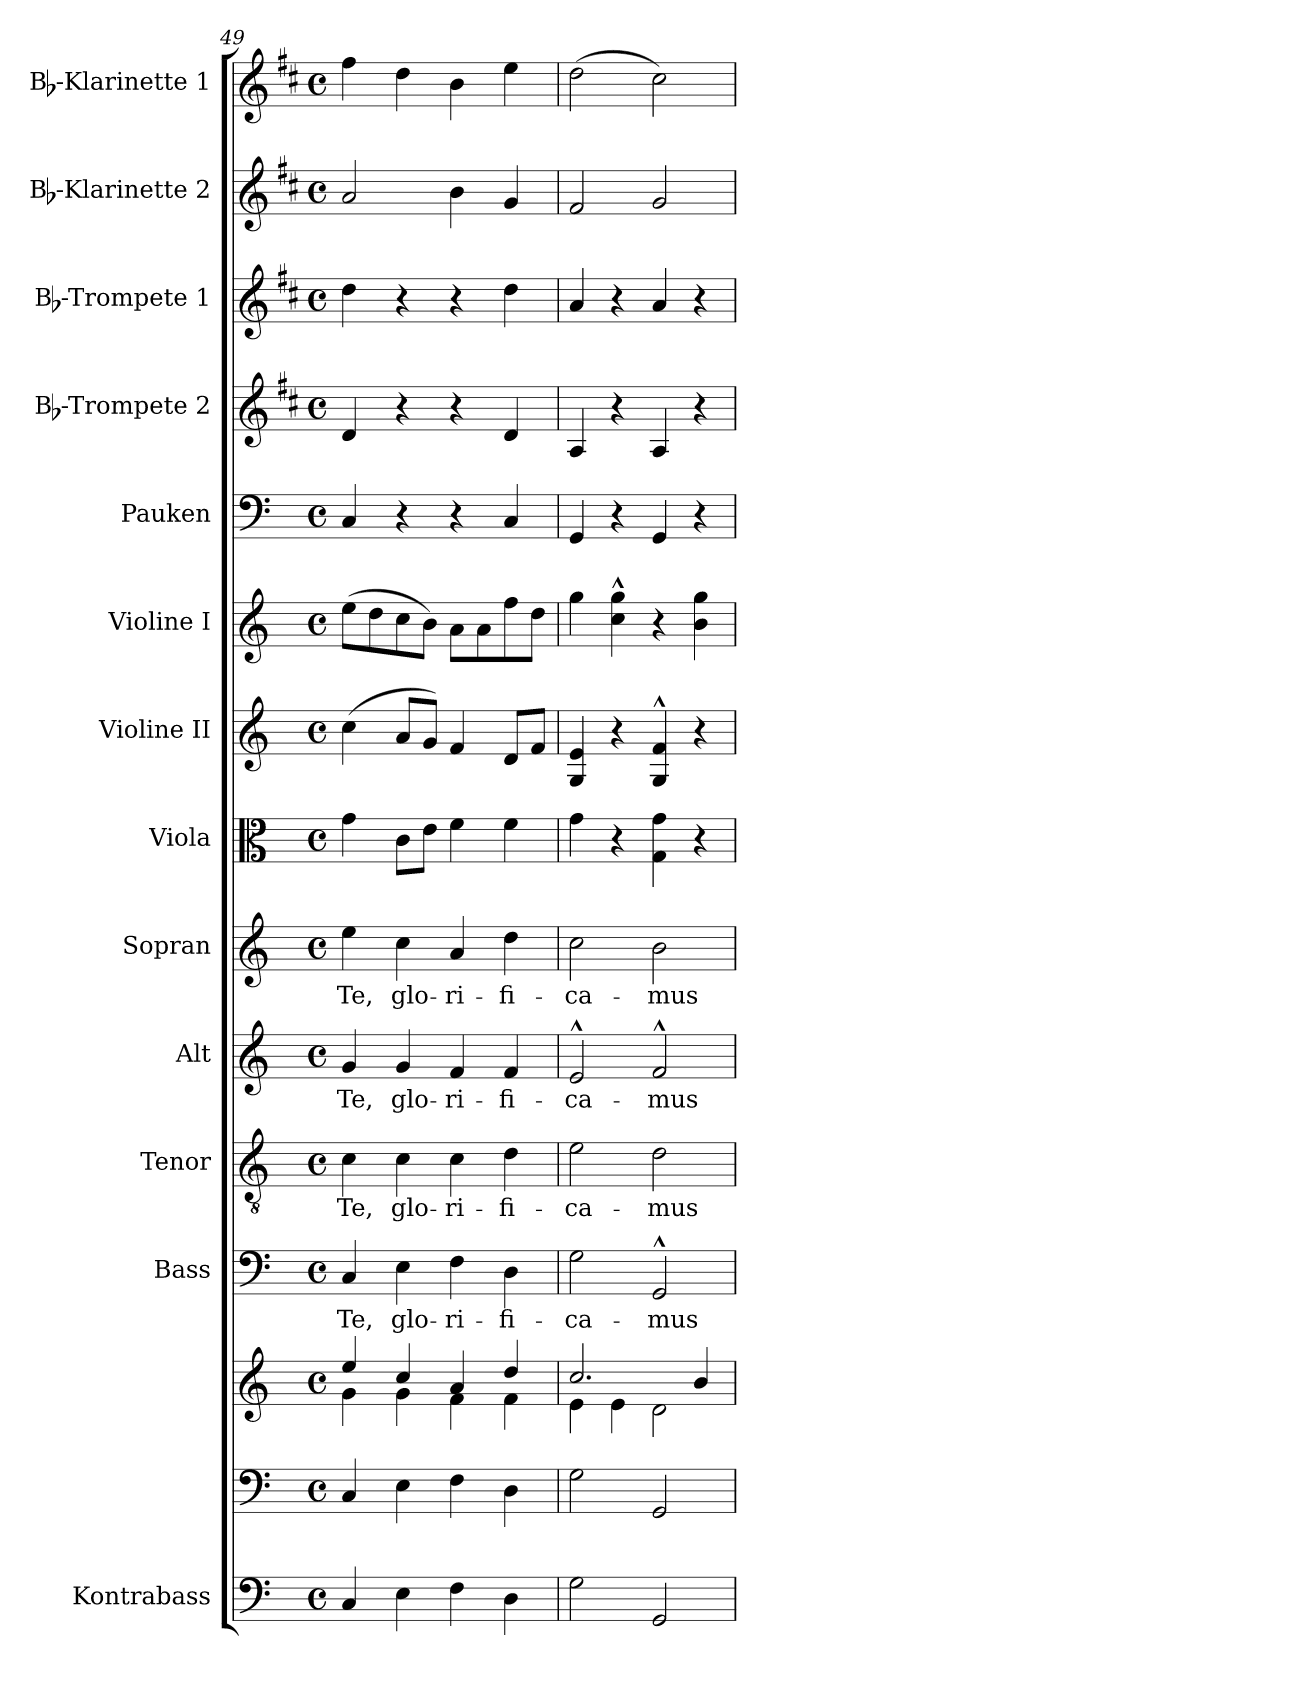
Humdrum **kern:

**kern	**kern	**kern	**kern	**text	**kern	**text	**kern	**text	**kern	**text	**kern	**kern	**kern	**kern	**kern	**kern	**kern	**kern
*part14	*part13	*part13	*part12	*part12	*part11	*part11	*part10	*part10	*part9	*part9	*part8	*part7	*part6	*part5	*part4	*part3	*part2	*part1
*staff15	*staff14	*staff13	*staff12	*staff12	*staff11	*staff11	*staff10	*staff10	*staff9	*staff9	*staff8	*staff7	*staff6	*staff5	*staff4	*staff3	*staff2	*staff1
*I"Kontrabass	*	*	*I"Bass	*	*I"Tenor	*	*I"Alt	*	*I"Sopran	*	*I"Viola	*I"Violine II	*I"Violine I	*I"Pauken	*I"Bb-Trompete 2	*I"Bb-Trompete 1	*I"Bb-Klarinette 2	*I"Bb-Klarinette 1
*I'Kb.	*	*	*I'B.	*	*I'T.	*	*I'A.	*	*I'S.	*	*I'Vla.	*I'Vl. II	*I'Vl. I	*I'Pk.	*I'Bb Trp. 2	*I'Bb Trp. 1	*I'Bb Kl. 2	*I'Bb Kl. 1
*clefF4	*clefF4	*clefG2	*clefF4	*	*clefGv2	*	*clefG2	*	*clefG2	*	*clefC3	*clefG2	*clefG2	*clefF4	*clefG2	*clefG2	*clefG2	*clefG2
*ITrd7c12	*	*	*	*	*	*	*	*	*	*	*	*	*	*	*ITrd1c2	*ITrd1c2	*ITrd1c2	*ITrd1c2
*k[]	*k[]	*k[]	*k[]	*	*k[]	*	*k[]	*	*k[]	*	*k[]	*k[]	*k[]	*k[]	*k[]	*k[]	*k[]	*k[]
*C:	*C:	*C:	*C:	*	*C:	*	*C:	*	*C:	*	*C:	*C:	*C:	*C:	*C:	*C:	*C:	*C:
*M4/4	*M4/4	*M4/4	*M4/4	*	*M4/4	*	*M4/4	*	*M4/4	*	*M4/4	*M4/4	*M4/4	*M4/4	*M4/4	*M4/4	*M4/4	*M4/4
*met(c)	*met(c)	*met(c)	*met(c)	*	*met(c)	*	*met(c)	*	*met(c)	*	*met(c)	*met(c)	*met(c)	*met(c)	*met(c)	*met(c)	*met(c)	*met(c)
=49	=49	=49	=49	=49	=49	=49	=49	=49	=49	=49	=49	=49	=49	=49	=49	=49	=49	=49
*	*	*^	*	*	*	*	*	*	*	*	*	*	*	*	*	*	*	*
!	!	!	!	!	!LO:LY:b	!	!LO:LY:b	!	!LO:LY:b	!	!LO:LY:b	!	!	!	!	!	!	!	!
4CC/	4C/	4ee/	4g\	4C/	Te,	4c\	Te,	4g/	Te,	4ee\	Te,	4g\	(>4cc\	(>8ee\L	4C/	4c/	4cc\	2g/	4ee\
.	.	.	.	.	.	.	.	.	.	.	.	.	.	8dd\	.	.	.	.	.
!	!	!	!	!	!LO:LY:b	!	!LO:LY:b	!	!LO:LY:b	!	!LO:LY:b	!	!	!	!	!	!	!	!
4EE\	4E\	4cc/	4g\	4E\	glo-	4c\	glo-	4g/	glo-	4cc\	glo-	8c\L	8a/L	8cc\	4r	4r	4r	.	4cc\
.	.	.	.	.	.	.	.	.	.	.	.	8e\J	8g/J)	8b\J)	.	.	.	.	.
!	!	!	!	!	!LO:LY:b	!	!LO:LY:b	!	!LO:LY:b	!	!LO:LY:b	!	!	!	!	!	!	!	!
4FF\	4F\	4a/	4f\	4F\	-ri-	4c\	-ri-	4f/	-ri-	4a/	-ri-	4f\	4f/	8a\L	4r	4r	4r	4a\	4a\
.	.	.	.	.	.	.	.	.	.	.	.	.	.	8a\	.	.	.	.	.
!	!	!	!	!	!LO:LY:b	!	!LO:LY:b	!	!LO:LY:b	!	!LO:LY:b	!	!	!	!	!	!	!	!
4DD\	4D\	4dd/	4f\	4D\	-fi-	4d\	-fi-	4f/	-fi-	4dd\	-fi-	4f\	8d/L	8ff\	4C/	4c/	4cc\	4f/	4dd\
.	.	.	.	.	.	.	.	.	.	.	.	.	8f/J	8dd\J	.	.	.	.	.
=50	=50	=50	=50	=50	=50	=50	=50	=50	=50	=50	=50	=50	=50	=50	=50	=50	=50	=50	=50
!	!	!	!	!	!LO:LY:b	!	!LO:LY:b	!	!LO:LY:b	!	!LO:LY:b	!	!	!	!	!	!	!	!
2GG\	2G\	2.cc/	4e\	2G\	-ca-	2e\	-ca-	2e^^>/	-ca-	2cc\	-ca-	4g\	4G/ 4e/	4gg\	4GG/	4G/	4g/	2e/	(>2cc\
.	.	.	4e\	.	.	.	.	.	.	.	.	4r	4r	4cc\^^> 4gg\^^>	4r	4r	4r	.	.
!	!	!	!	!	!LO:LY:b	!	!LO:LY:b	!	!LO:LY:b	!	!LO:LY:b	!	!	!	!	!	!	!	!
2GGG/	2GG/	.	2d\	2GG^^>/	-mus	2d\	-mus	2f^^>/	-mus	2b\	-mus	4G\ 4g\	4G/^^> 4f/^^>	4r	4GG/	4G/	4g/	2f/	2b\)
.	.	4b/	.	.	.	.	.	.	.	.	.	4r	4r	4b\ 4gg\	4r	4r	4r	.	.
*	*	*v	*v	*	*	*	*	*	*	*	*	*	*	*	*	*	*	*	*
=	=	=	=	=	=	=	=	=	=	=	=	=	=	=	=	=	=	=
*-	*-	*-	*-	*-	*-	*-	*-	*-	*-	*-	*-	*-	*-	*-	*-	*-	*-	*-
